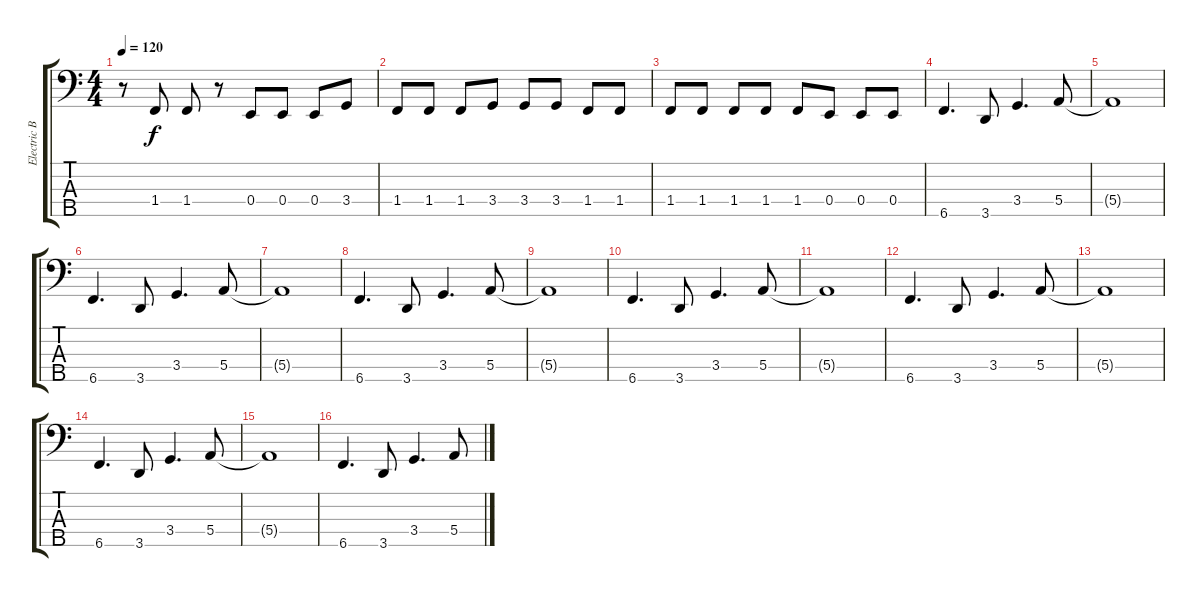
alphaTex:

\track ("Electric Bass" "Electric B") {instrument electricbassfinger}
\staff {score tabs}
\tuning (G2 D2 A1 E1 B0) {hide}
\ts (4 4)
\tempo 120
\clef f4
\ks c
r.8{dy f} 1.4.8 1.4.8 r.8 0.4.8 0.4.8 0.4.8 3.4.8 |
1.4.8 1.4.8 1.4.8 3.4.8 3.4.8 3.4.8 1.4.8 1.4.8 |
1.4.8 1.4.8 1.4.8 1.4.8 1.4.8 0.4.8 0.4.8 0.4.8 |
6.5.4{d} 3.5.8 3.4.4{d} 5.4.8 |
5.4{t}.1 |
6.5.4{d} 3.5.8 3.4.4{d} 5.4.8 |
5.4{t}.1 |
6.5.4{d} 3.5.8 3.4.4{d} 5.4.8 |
5.4{t}.1 |
6.5.4{d} 3.5.8 3.4.4{d} 5.4.8 |
5.4{t}.1 |
6.5.4{d} 3.5.8 3.4.4{d} 5.4.8 |
5.4{t}.1 |
6.5.4{d} 3.5.8 3.4.4{d} 5.4.8 |
5.4{t}.1 |
6.5.4{d} 3.5.8 3.4.4{d} 5.4.8
